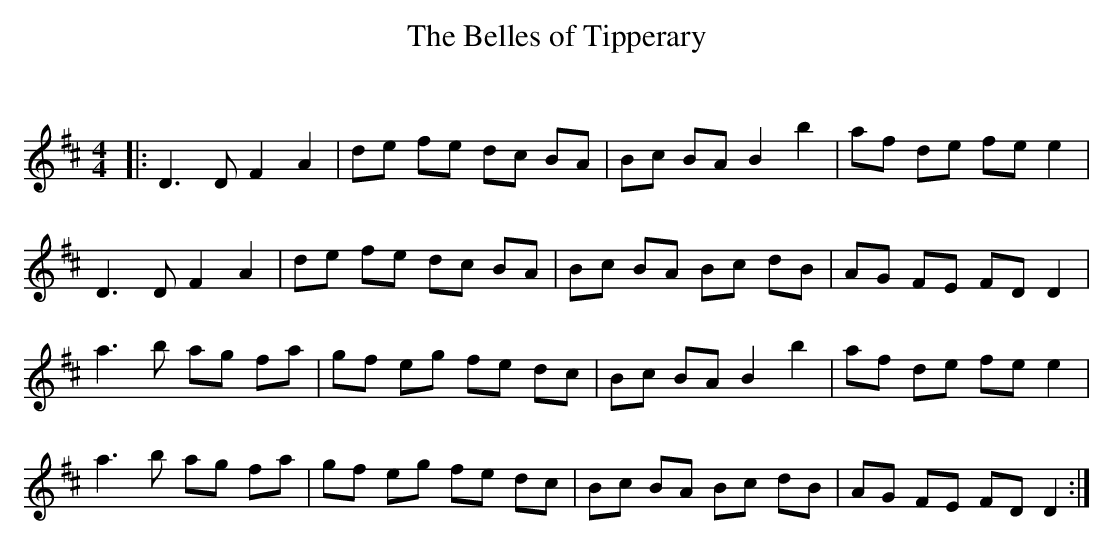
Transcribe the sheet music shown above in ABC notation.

X:1
T: The Belles of Tipperary
C:
Q:232
K:D
M:4/4
L:1/8
|:D3D F2A2|de fe dc BA|Bc BA B2b2|af de fee2|
D3D F2A2|de fe dc BA|Bc BA Bc dB|AG FE FDD2|
a3b ag fa|gf eg fe dc|Bc BA B2b2|af de fee2|
a3b ag fa|gf eg fe dc|Bc BA Bc dB|AG FE FDD2:|
